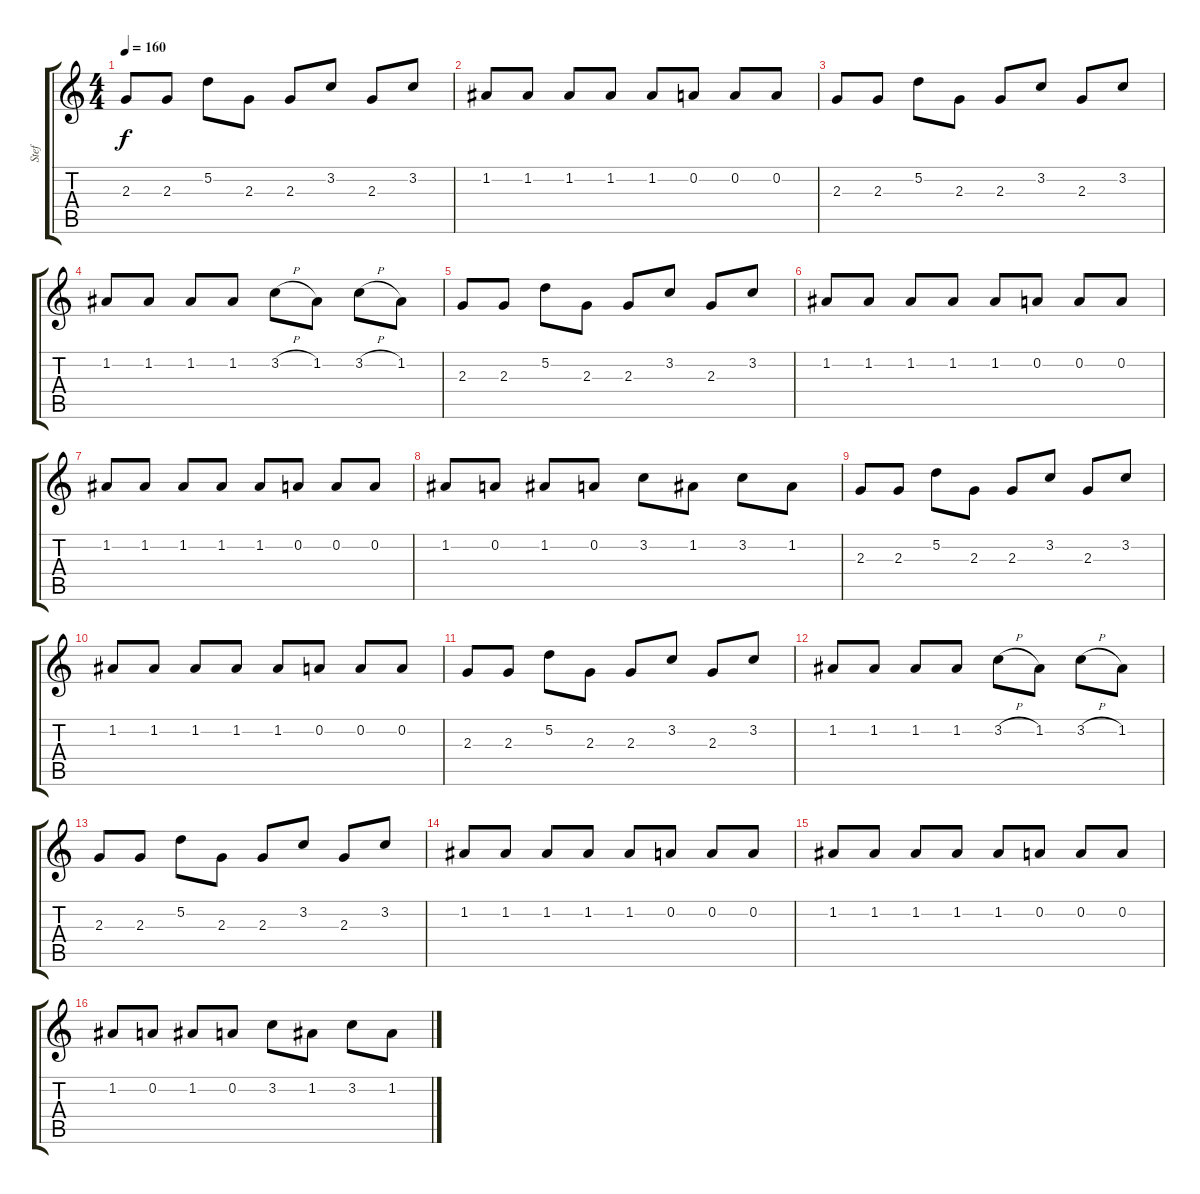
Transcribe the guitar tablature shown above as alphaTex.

\track ("Stef" "Stef") {instrument distortionguitar}
\staff {score tabs}
\tuning (D4 A3 F3 C3 G2 D2) {hide}
\ts (4 4)
\tempo 160
\clef g2
\ks c
2.3.8{dy f} 2.3.8 5.2.8 2.3.8 2.3.8 3.2.8 2.3.8 3.2.8 |
1.2.8 1.2.8 1.2.8 1.2.8 1.2.8 0.2.8 0.2.8 0.2.8 |
2.3.8 2.3.8 5.2.8 2.3.8 2.3.8 3.2.8 2.3.8 3.2.8 |
1.2.8 1.2.8 1.2.8 1.2.8 3.2{h}.8 1.2.8 3.2{h}.8 1.2.8 |
2.3.8 2.3.8 5.2.8 2.3.8 2.3.8 3.2.8 2.3.8 3.2.8 |
1.2.8 1.2.8 1.2.8 1.2.8 1.2.8 0.2.8 0.2.8 0.2.8 |
1.2.8 1.2.8 1.2.8 1.2.8 1.2.8 0.2.8 0.2.8 0.2.8 |
1.2.8 0.2.8 1.2.8 0.2.8 3.2.8 1.2.8 3.2.8 1.2.8 |
2.3.8 2.3.8 5.2.8 2.3.8 2.3.8 3.2.8 2.3.8 3.2.8 |
1.2.8 1.2.8 1.2.8 1.2.8 1.2.8 0.2.8 0.2.8 0.2.8 |
2.3.8 2.3.8 5.2.8 2.3.8 2.3.8 3.2.8 2.3.8 3.2.8 |
1.2.8 1.2.8 1.2.8 1.2.8 3.2{h}.8 1.2.8 3.2{h}.8 1.2.8 |
2.3.8 2.3.8 5.2.8 2.3.8 2.3.8 3.2.8 2.3.8 3.2.8 |
1.2.8 1.2.8 1.2.8 1.2.8 1.2.8 0.2.8 0.2.8 0.2.8 |
1.2.8 1.2.8 1.2.8 1.2.8 1.2.8 0.2.8 0.2.8 0.2.8 |
1.2.8 0.2.8 1.2.8 0.2.8 3.2.8 1.2.8 3.2.8 1.2.8
